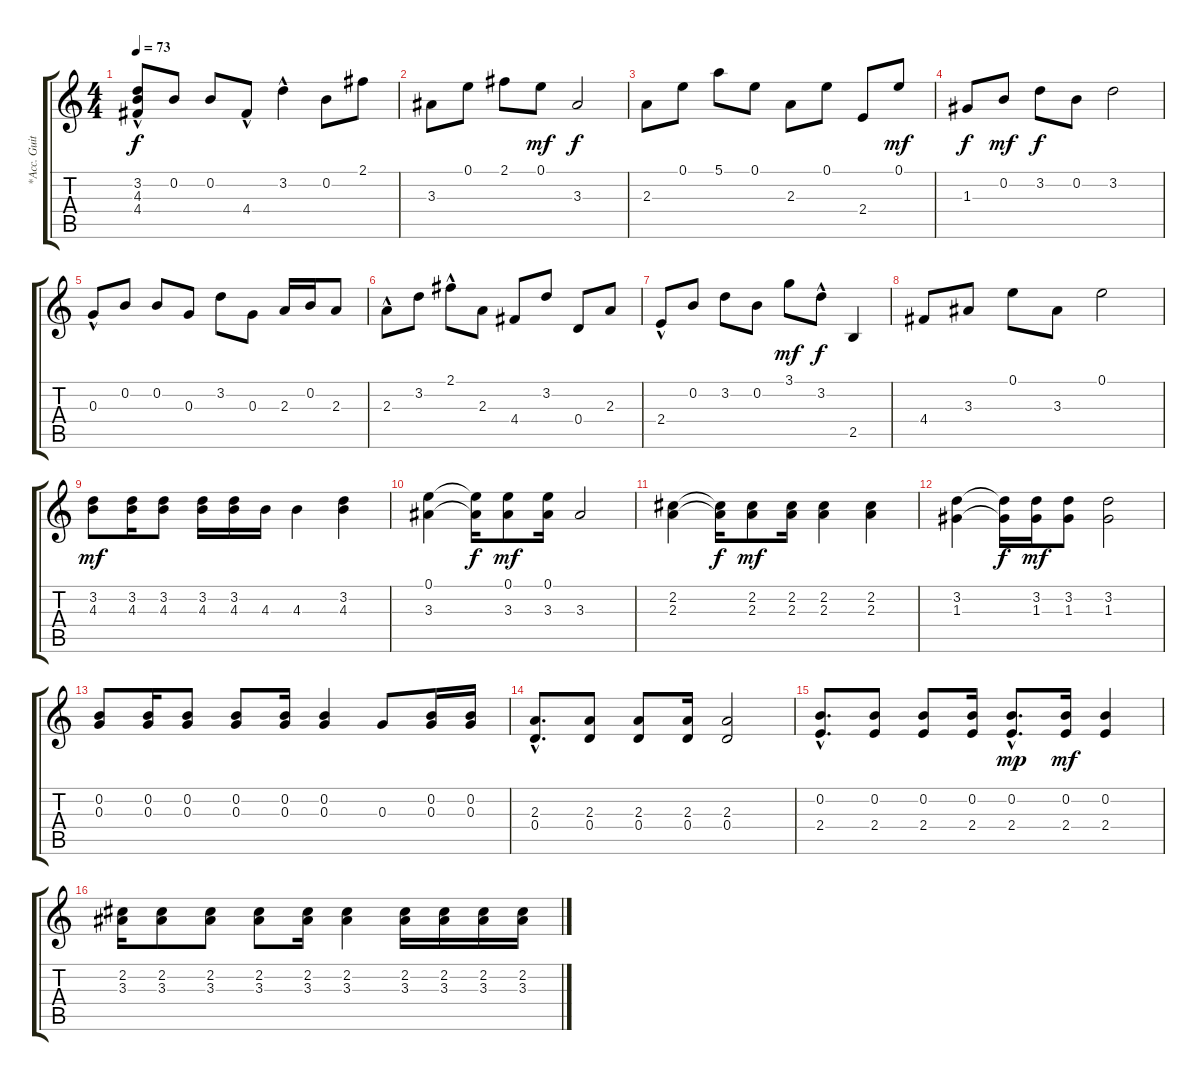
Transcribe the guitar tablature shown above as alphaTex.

\track ("*Acc. Guitar 1 Doubled" "*Acc. Guit") {instrument acousticguitarsteel}
\staff {score tabs}
\tuning (E4 B3 G3 D3 A2 E2) {hide}
\ts (4 4)
\tempo 73
\clef g2
\ks c
(3.2 4.3 4.4{hac}).8{dy f} 0.2.8 0.2.8 4.4{hac}.8 3.2{hac}.4 0.2.8 2.1.8 |
3.3.8 0.1.8 2.1.8 0.1.8{dy mf} 3.3.2{dy f} |
2.3.8 0.1.8 5.1.8 0.1.8 2.3.8 0.1.8 2.4.8 0.1.8{dy mf} |
1.3.8{dy f} 0.2.8{dy mf} 3.2.8{dy f} 0.2.8 3.2.2 |
0.3{hac}.8 0.2.8 0.2.8 0.3.8 3.2.8 0.3.8 2.3.16 0.2.16 2.3.8 |
2.3{hac}.8 3.2.8 2.1{hac}.8 2.3.8 4.4.8 3.2.8 0.4.8 2.3.8 |
2.4{hac}.8 0.2.8 3.2.8 0.2.8 3.1.8{dy mf} 3.2{hac}.8{dy f} 2.5.4 |
4.4.8 3.3.8 0.1.8 3.3.8 0.1.2 |
(3.2 4.3).8{dy mf} (3.2 4.3).16 (3.2 4.3).8 (3.2 4.3).16 (3.2 4.3).16 4.3.16 4.3.4 (3.2 4.3).4 |
(0.1 3.3).4 (0.1{t} 3.3{t}).16{dy f} (0.1 3.3).8{dy mf} (0.1 3.3).16 3.3.2 |
(2.2 2.3).4 (2.2{t} 2.3{t}).16{dy f} (2.2 2.3).8{dy mf} (2.2 2.3).16 (2.2 2.3).4 (2.2 2.3).4 |
(3.2 1.3).4 (3.2{t} 1.3{t}).16{dy f} (3.2 1.3).16{dy mf} (3.2 1.3).8 (3.2 1.3).2 |
(0.2 0.3).8 (0.2 0.3).16 (0.2 0.3).8 (0.2 0.3).8 (0.2 0.3).16 (0.2 0.3).4 0.3.8 (0.2 0.3).16 (0.2 0.3).16 |
(2.3{hac} 0.4{hac}).8{d} (2.3 0.4).8 (2.3 0.4).8 (2.3 0.4).16 (2.3 0.4).2 |
(0.2{hac} 2.4{hac}).8{d} (0.2 2.4).8 (0.2 2.4).8 (0.2 2.4).16 (0.2{hac} 2.4{hac}).8{d dy mp} (0.2 2.4).16{dy mf} (0.2 2.4).4 |
(2.2 3.3).16 (2.2 3.3).8 (2.2 3.3).8 (2.2 3.3).8 (2.2 3.3).16 (2.2 3.3).4 (2.2 3.3).16 (2.2 3.3).16 (2.2 3.3).16 (2.2 3.3).16
